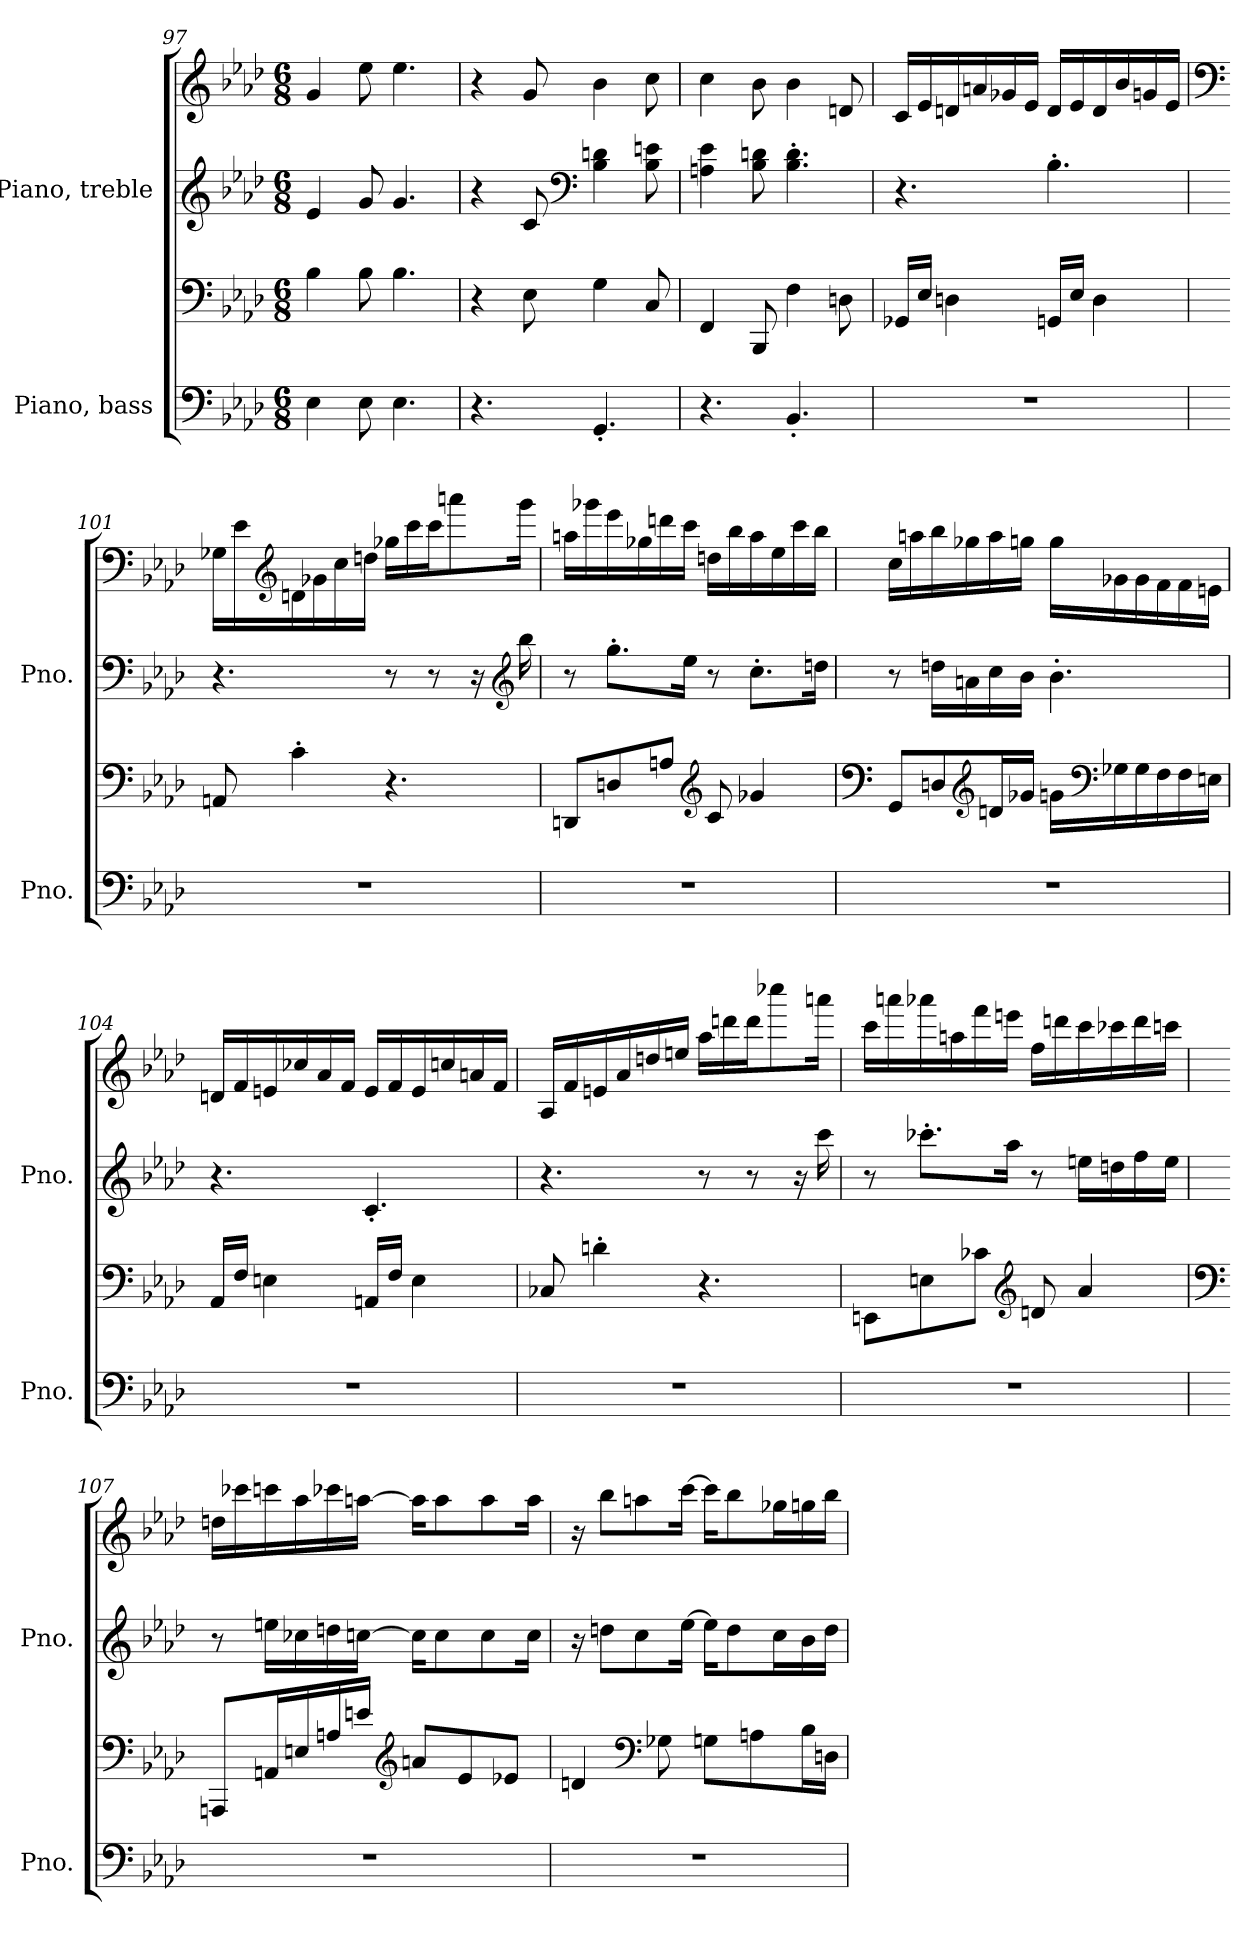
**kern	**kern	**kern	**kern
*part2	*part2	*part1	*part1
*staff4	*staff3	*staff2	*staff1
*I"Piano, bass	*	*I"Piano, treble	*
*I'Pno.	*	*I'Pno.	*
*clefF4	*clefF4	*clefG2	*clefG2
*k[b-e-a-d-]	*k[b-e-a-d-]	*k[b-e-a-d-]	*k[b-e-a-d-]
*M6/8	*M6/8	*M6/8	*M6/8
=97	=97	=97	=97
4E-\	4B-\	4e-/	4g/
8E-\	8B-\	8g/	8ee-\
4.E-\	4.B-\	4.g/	4.ee-\
=98	=98	=98	=98
4.r	4r	4r	4r
.	8E-\	8c/	8g/
*	*	*clefF4	*
4.GG'/	4G\	4B-\ 4dn\	4b-\
.	8C/	8B-\ 8en\	8cc\
=99	=99	=99	=99
4.r	4FF/	4An\ 4e-\	4cc\
.	8BBB-/	8B-\ 8dn\	8b-\
4.BB-'/	4F\	4.B-\' 4.d\'	4b-\
.	8Dn\	.	8dn/
!!LO:LB:g=z
=100	=100	=100	=100
2.r	16GG-X/LL	4.r	16c/LL
.	16E-/JJ	.	16e-/
.	4Dn\	.	16dn/
.	.	.	16an/
.	.	.	16g-X/
.	.	.	16e-/JJ
.	16GGn/LL	4.B-'\	16d/LL
.	16E-/JJ	.	16e-/
.	4D\	.	16d/
.	.	.	16b-/
.	.	.	16gn/
.	.	.	16e-/JJ
=101	=101	=101	=101
*	*	*	*clefF4
2.r	8AAn/	4.r	16G-X\LL
.	.	.	16e-\
*	*	*	*clefG2
.	4c'\	.	16dn\
.	.	.	16g-X\
.	.	.	16cc\
.	.	.	16ddn\JJ
.	4.r	8r	16gg-X\LL
.	.	.	16ccc\
.	.	8r	16ccc\J
.	.	.	8aaan\
.	.	16r	.
*	*	*clefG2	*
.	.	16bb-\	16ggg\Jk
!!LO:PB:g=z
=102	=102	=102	=102
2.r	8DDn/L	8r	16aan\LL
.	.	.	16ggg-X\
.	8Dn/	8.gg'\L	16eee-\
.	.	.	16gg-X\
.	8An/J	.	16dddn\
.	.	16ee-\Jk	16ccc\JJ
*	*clefG2	*	*
.	8c/	8r	16ddn\LL
.	.	.	16bb-\
.	4g-X/	8.cc'\L	16aa\
.	.	.	16ee-\
.	.	.	16ccc\
.	.	16ddn\Jk	16bb-\JJ
=103	=103	=103	=103
*	*clefF4	*	*
2.r	8GG/L	8r	16cc\LL
.	.	.	16aan\
.	8Dn/	16ddn\LL	16bb-\
.	.	16an\	16gg-X\
*	*clefG2	*	*
.	16dn/L	16cc\	16aa\
.	16g-X/JJ	16b-\JJ	16ggn\JJ
.	16gn\LL	4.b-'\	16gg\LL
*	*clefF4	*	*
.	16G-X\	.	16g-X\
.	16G-\	.	16g-\
.	16F\	.	16f\
.	16F\	.	16f\
.	16En\JJ	.	16en\JJ
!!LO:LB:g=z
=104	=104	=104	=104
2.r	16AA-/LL	4.r	16dn/LL
.	16F/JJ	.	16f/
.	4En\	.	16en/
.	.	.	16cc-X/
.	.	.	16a-/
.	.	.	16f/JJ
.	16AAn/LL	4.c'/	16e/LL
.	16F/JJ	.	16f/
.	4E\	.	16e/
.	.	.	16ccn/
.	.	.	16an/
.	.	.	16f/JJ
=105	=105	=105	=105
2.r	8C-X/	4.r	16A-/LL
.	.	.	16f/
.	4dn'\	.	16en/
.	.	.	16a-/
.	.	.	16ddn/
.	.	.	16een/JJ
.	4.r	8r	16aa-\LL
.	.	.	16dddn\
.	.	8r	16ddd\J
.	.	.	8cccc-X\
.	.	16r	.
.	.	16ccc\	16aaan\Jk
!!LO:LB:g=z
=106	=106	=106	=106
2.r	8EEn\L	8r	16ccc\LL
.	.	.	16aaan\
.	8En\	8.ccc-X'\L	16aaa-X\
.	.	.	16aan\
.	8c-X\J	.	16fff\
.	.	16aa-\Jk	16eeen\JJ
*	*clefG2	*	*
.	8dn/	8r	16ff\LL
.	.	.	16dddn\
.	4a-/	16een\LL	16ccc\
.	.	16ddn\	16ccc-X\
.	.	16ff\	16ddd\
.	.	16ee\JJ	16cccn\JJ
=107	=107	=107	=107
*	*clefF4	*	*
2.r	8AAAn/L	8r	16ddn\LL
.	.	.	16ccc-X\
.	16AAn/L	16een\LL	16cccn\
.	16En/	16cc-X\	16aa-\
.	16An/	16ddn\	16ccc-X\
.	16en/JJ	[16ccn\JJ	[16aan\JJ
*	*clefG2	*	*
.	8an/L	16cc\KL]	16aa\KL]
.	.	8cc\	8aa\
.	8e/	.	.
.	.	8cc\	8aa\
.	8e-X/J	.	.
.	.	16cc\Jk	16aa\Jk
!!LO:PB:g=z
=108	=108	=108	=108
2.r	4dn/	16r	16r
.	.	8ddn\L	8bb-\L
.	.	8cc\	8aan\
*	*clefF4	*	*
.	8G-X\	.	.
.	.	[16ee-\Jk	[16ccc\Jk
.	8Gn\L	16ee-\KL]	16ccc\KL]
.	.	8dd\	8bb-\
.	8An\	.	.
.	.	16cc\L	16gg-X\L
.	16B-\L	16b-\	16ggn\
.	16Dn\JJ	16dd\JJ	16bb-\JJ
=	=	=	=
*-	*-	*-	*-
